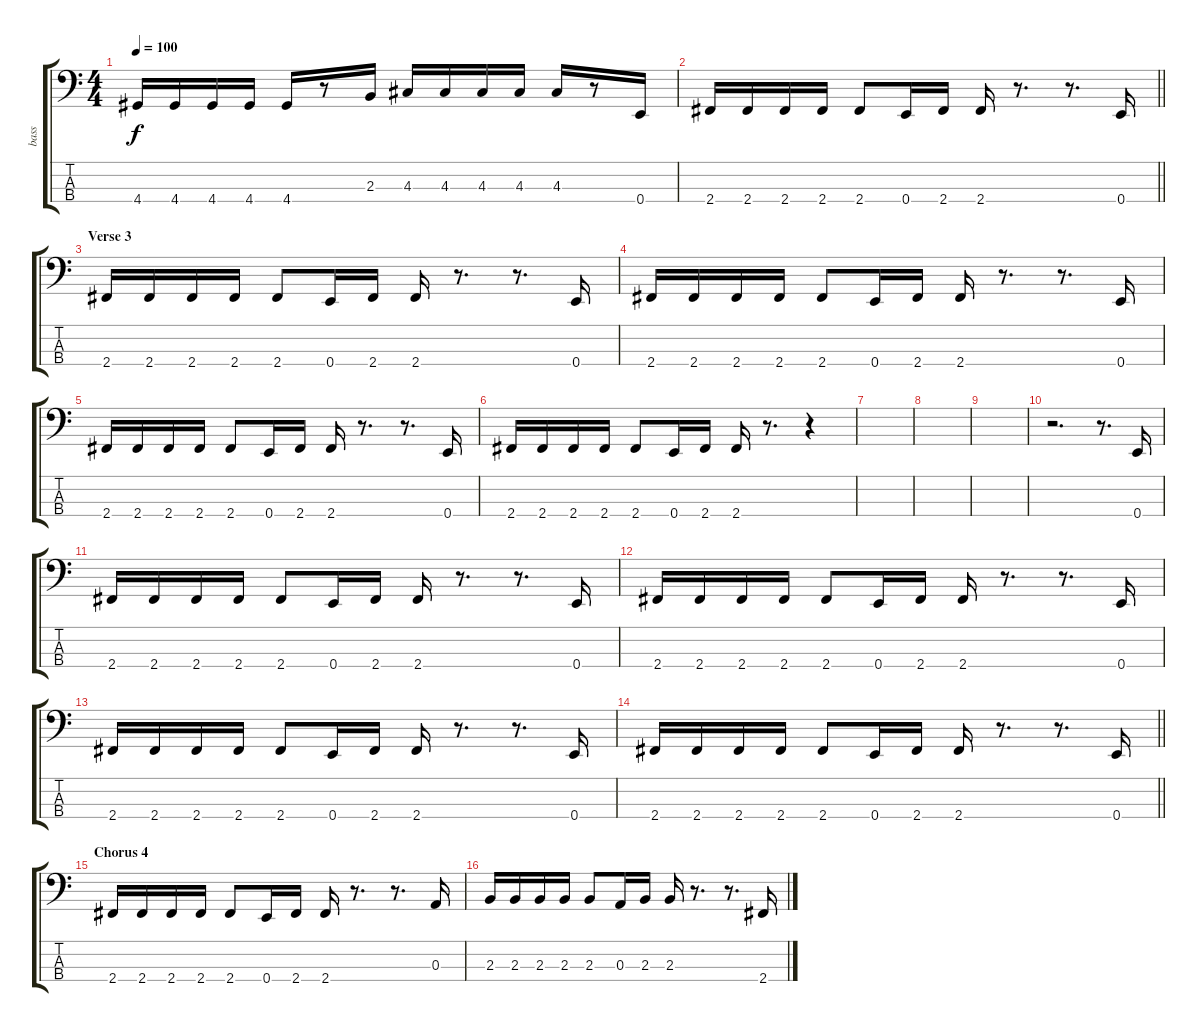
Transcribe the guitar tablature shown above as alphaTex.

\track ("bass" "bass") {instrument electricbassfinger}
\staff {score tabs}
\tuning (G2 D2 A1 E1) {hide}
\ts (4 4)
\tempo 100
\clef f4
\ks c
4.4.16{dy f} 4.4.16 4.4.16 4.4.16 4.4.16 r.8 2.3.16 4.3.16 4.3.16 4.3.16 4.3.16 4.3.16 r.8 0.4.16 |
\barLineRight lightlight
2.4.16 2.4.16 2.4.16 2.4.16 2.4.8 0.4.16 2.4.16 2.4.16 r.8{d} r.8{d} 0.4.16 |
\section ("" "Verse 3")
2.4.16 2.4.16 2.4.16 2.4.16 2.4.8 0.4.16 2.4.16 2.4.16 r.8{d} r.8{d} 0.4.16 |
2.4.16 2.4.16 2.4.16 2.4.16 2.4.8 0.4.16 2.4.16 2.4.16 r.8{d} r.8{d} 0.4.16 |
2.4.16 2.4.16 2.4.16 2.4.16 2.4.8 0.4.16 2.4.16 2.4.16 r.8{d} r.8{d} 0.4.16 |
2.4.16 2.4.16 2.4.16 2.4.16 2.4.8 0.4.16 2.4.16 2.4.16 r.8{d} r.4 |
|
|
|
r.2{d} r.8{d} 0.4.16 |
2.4.16 2.4.16 2.4.16 2.4.16 2.4.8 0.4.16 2.4.16 2.4.16 r.8{d} r.8{d} 0.4.16 |
2.4.16 2.4.16 2.4.16 2.4.16 2.4.8 0.4.16 2.4.16 2.4.16 r.8{d} r.8{d} 0.4.16 |
2.4.16 2.4.16 2.4.16 2.4.16 2.4.8 0.4.16 2.4.16 2.4.16 r.8{d} r.8{d} 0.4.16 |
\barLineRight lightlight
2.4.16 2.4.16 2.4.16 2.4.16 2.4.8 0.4.16 2.4.16 2.4.16 r.8{d} r.8{d} 0.4.16 |
\section ("" "Chorus 4")
2.4.16 2.4.16 2.4.16 2.4.16 2.4.8 0.4.16 2.4.16 2.4.16 r.8{d} r.8{d} 0.3.16 |
2.3.16 2.3.16 2.3.16 2.3.16 2.3.8 0.3.16 2.3.16 2.3.16 r.8{d} r.8{d} 2.4.16
